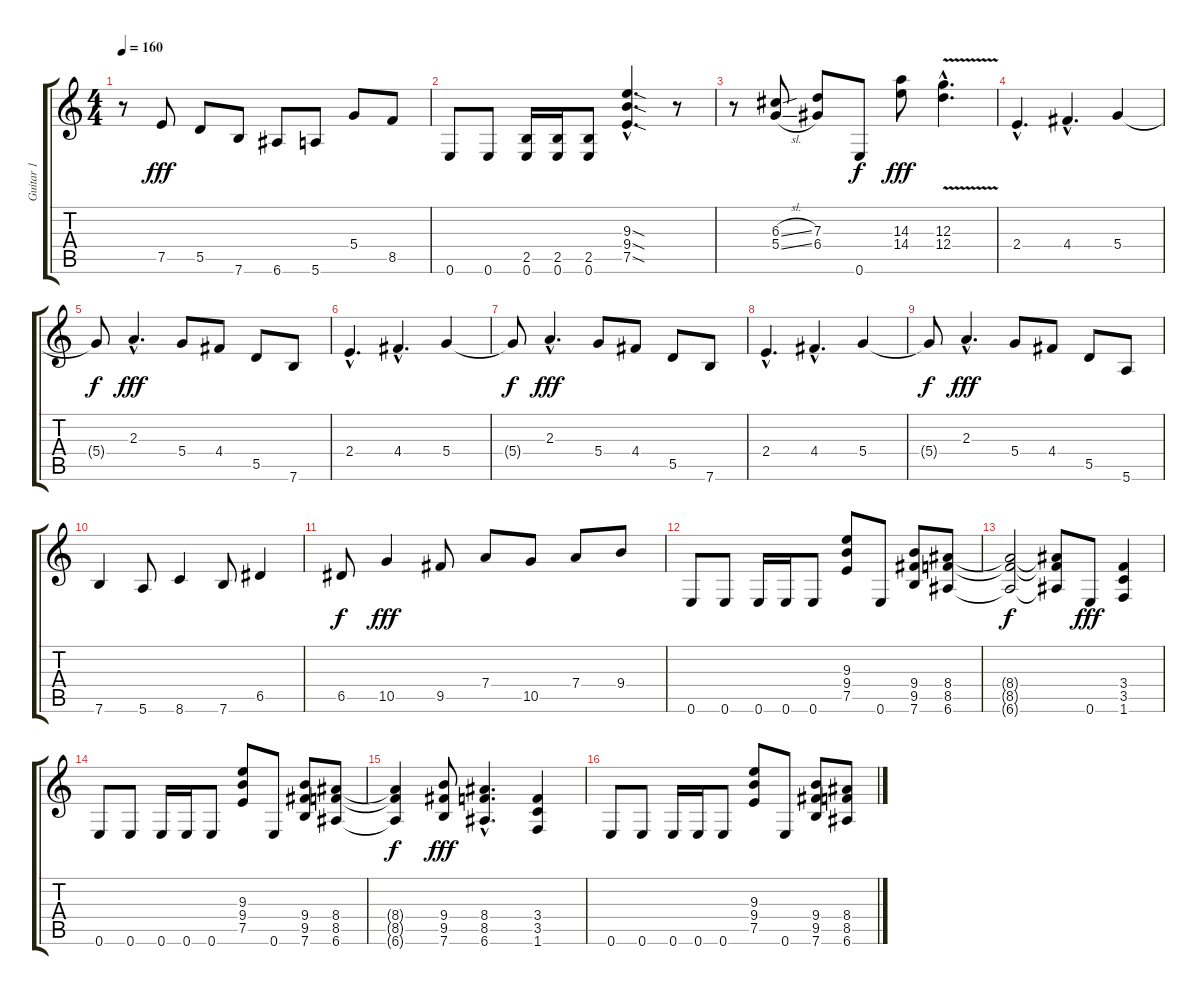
\track ("Guitar 1            " "Guitar 1  ") {instrument distortionguitar}
\staff {score tabs}
\tuning (E4 B3 G3 D3 A2 E2) {hide}
\ts (4 4)
\tempo 160
\clef g2
\ks c
r.8{dy fff} 7.5.8 5.5.8 7.6.8 6.6.8 5.6.8 5.4.8 8.5.8 |
0.6.8 0.6.8 (2.5 0.6).16 (2.5 0.6).16 (2.5 0.6).8 (9.3{sod hac} 9.4{sod hac} 7.5{sod hac}).4{d} r.8 |
r.8 (6.3{sl} 5.4{sl}).8 (7.3 6.4).8 0.6.8{dy f} (14.3 14.4).8{dy fff} (12.3{v hac} 12.4{v hac}).4{d} |
2.4{hac}.4{d volume 9} 4.4{hac}.4{d} 5.4.4 |
5.4{t}.8{dy f} 2.3{hac}.4{d dy fff} 5.4.8 4.4.8 5.5.8 7.6.8 |
2.4{hac}.4{d} 4.4{hac}.4{d} 5.4.4 |
5.4{t}.8{dy f} 2.3{hac}.4{d dy fff} 5.4.8 4.4.8 5.5.8 7.6.8 |
2.4{hac}.4{d} 4.4{hac}.4{d} 5.4.4 |
5.4{t}.8{dy f} 2.3{hac}.4{d dy fff} 5.4.8 4.4.8 5.5.8 5.6.8 |
7.6.4{volume 14 instrument distortionguitar} 5.6.8 8.6.4 7.6.8 6.5.4 |
6.5.8{dy f} 10.5.4{dy fff} 9.5.8 7.4.8 10.5.8 7.4.8 9.4.8 |
0.6.8 0.6.8 0.6.16 0.6.16 0.6.8 (9.3 9.4 7.5).8 0.6.8 (9.4 9.5 7.6).8 (8.4 8.5 6.6).8 |
(8.4{t} 8.5{t} 6.6{t}).2{dy f} (8.4{t} 8.5{t} 6.6{t}).8 0.6.8{dy fff} (3.4 3.5 1.6).4 |
0.6.8 0.6.8 0.6.16 0.6.16 0.6.8 (9.3 9.4 7.5).8 0.6.8 (9.4 9.5 7.6).8 (8.4 8.5 6.6).8 |
(8.4{t} 8.5{t} 6.6{t}).4{dy f} (9.4 9.5 7.6).8{dy fff} (8.4{hac} 8.5{hac} 6.6{hac}).4{d} (3.4 3.5 1.6).4 |
0.6.8 0.6.8 0.6.16 0.6.16 0.6.8 (9.3 9.4 7.5).8 0.6.8 (9.4 9.5 7.6).8 (8.4 8.5 6.6).8
